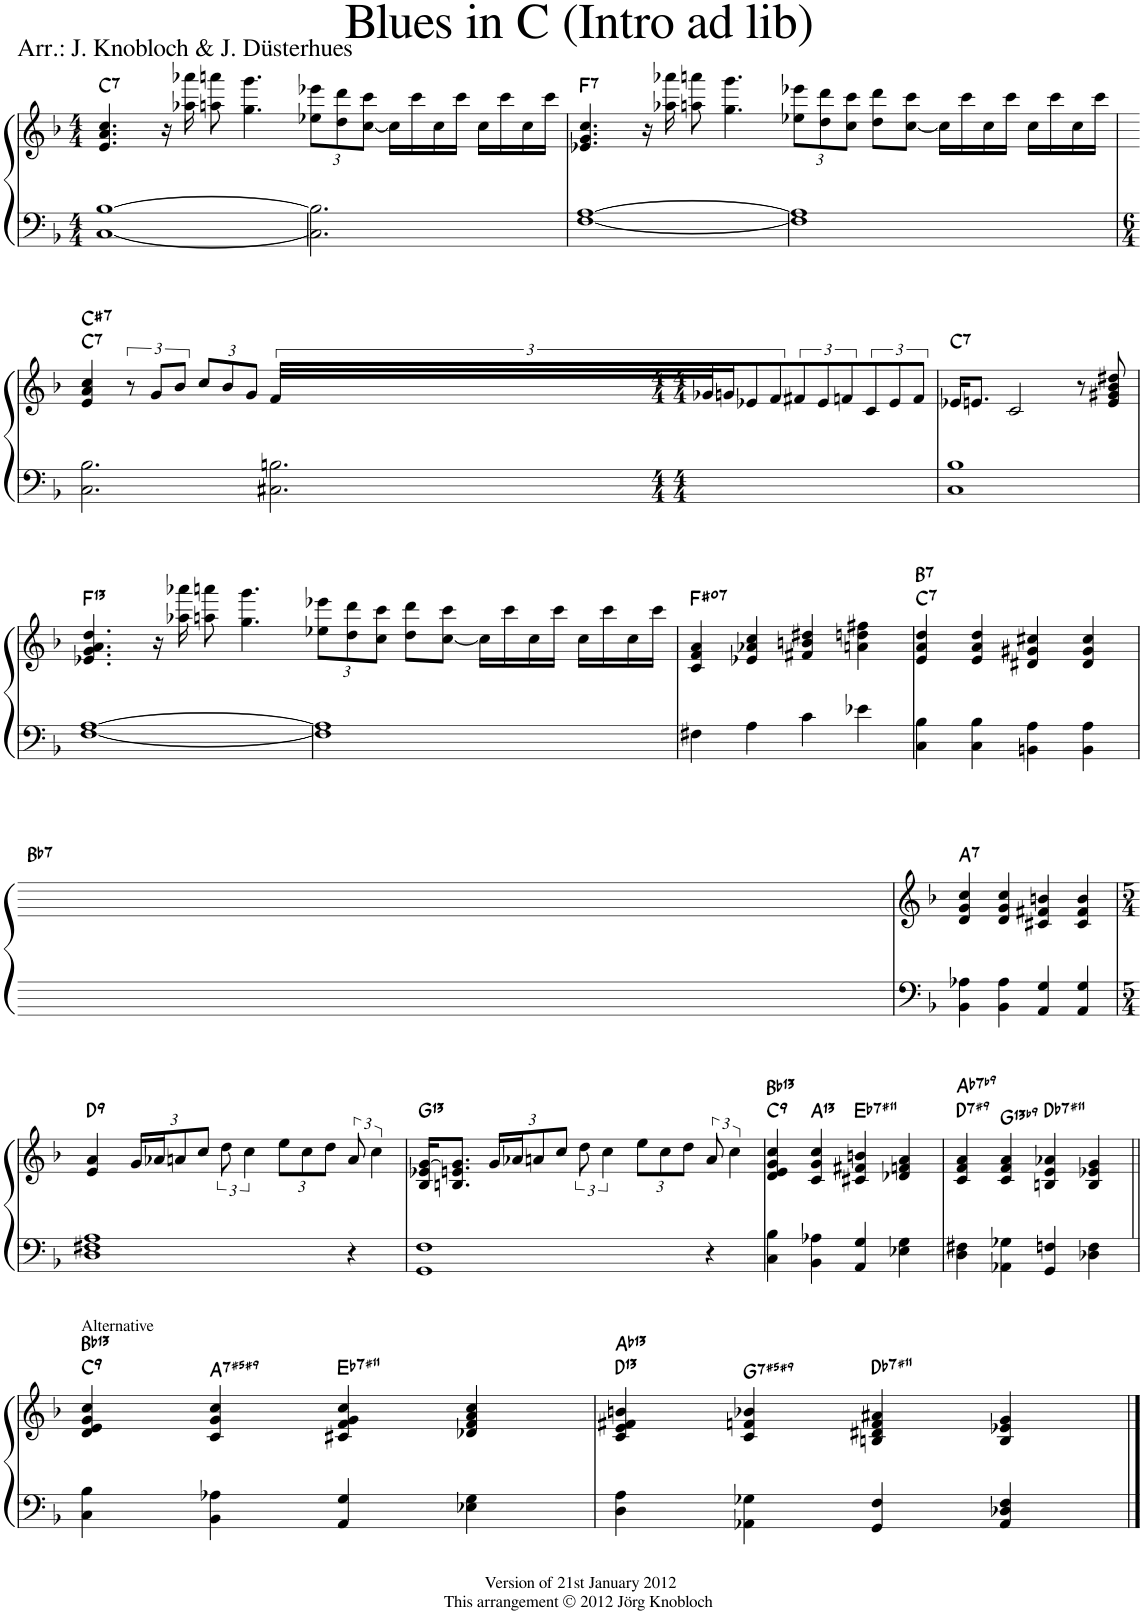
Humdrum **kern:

**kern	**kern	**harte
*part1	*part1	*part1
*staff2	*staff1	*
*I"Piano	*	*
*I'Pno	*	*
*clefF4	*clefG2	*
*k[b-]	*k[b-]	*
*M4/4	*M4/4	*
=1	=1	=1
!	!	!LO:H:kt=7
[1C [1B-	4.e/ 4.a/ 4.cc/	C:7
.	16r	.
.	16aa-X\ 16aaa-X\	.
.	8aan\ 8aaan\	.
.	4.gg\ 4.ggg\	.
=2-	=2-	=2-
*M3/4	*M3/4	*
*	*Xbrackettup	*
2.C\] 2.B-\]	12ee-X\ 12eee-X\L	.
.	12dd\ 12ddd\	.
.	[12cc\ 12ccc\J	.
.	16cc\LL]	.
.	16ccc\	.
.	16cc\	.
.	16ccc\JJ	.
.	16cc\LL	.
.	16ccc\	.
.	16cc\	.
.	16ccc\JJ	.
=3	=3	=3
*M4/4	*M4/4	*
!	!	!LO:H:kt=7
[1F [1A	4.e-X/ 4.g/ 4.cc/	F:7
.	16r	.
.	16aa-X\ 16aaa-X\	.
.	8aan\ 8aaan\	.
.	4.gg\ 4.ggg\	.
=4-	=4-	=4-
1F] 1A]	12ee-X\ 12eee-X\L	.
.	12dd\ 12ddd\	.
.	12cc\ 12ccc\J	.
.	8dd\ 8ddd\L	.
.	[8cc\ 8ccc\J	.
.	16cc\LL]	.
.	16ccc\	.
.	16cc\	.
.	16ccc\JJ	.
.	16cc\LL	.
.	16ccc\	.
.	16cc\	.
.	16ccc\JJ	.
!!LO:LB:g=z
=5	=5	=5
*M6/4	*	*
!	!	!LO:H:n=1:kt=7
!	!	!LO:H:n=2:kt=7
2.C\ 2.B-\	4e/ 4a/ 4cc/	C:7 C#:7
*	*brackettup	*
.	12r	.
.	12g/L	.
.	12b-/J	.
*	*Xbrackettup	*
.	12cc/L	.
.	12b-/	.
.	12g/J	.
*	*brackettup	*
2.C#X\ 2.Bn\	48f/LLL	.
.	48g-X/J	.
.	24gn/J	.
.	12e-X/	.
.	12f/	.
.	12f#X/	.
.	12e-/	.
.	12fn/	.
.	12c/	.
.	12e-/	.
.	12f/J	.
=6	=6	=6
*M4/4	*M4/4	*
!	!	!LO:H:kt=7
1C 1B-	16e-X/KL	C:7
.	8.en/J	.
.	2c/	.
.	8r	.
.	8e/ 8g#X/ 8b-/ 8dd#X/	.
!!LO:LB:g=z
=7	=7	=7
!	!	!LO:H:kt=13
[1F [1A	4.e-X/ 4.g/ 4.a/ 4.dd/	F:9(11,13)
.	16r	.
.	16aa-X\ 16aaa-X\	.
.	8aan\ 8aaan\	.
.	4.gg\ 4.ggg\	.
=8-	=8-	=8-
*	*Xbrackettup	*
1F] 1A]	12ee-X\ 12eee-X\L	.
.	12dd\ 12ddd\	.
.	12cc\ 12ccc\J	.
.	8dd\ 8ddd\L	.
.	[8cc\ 8ccc\J	.
.	16cc\LL]	.
.	16ccc\	.
.	16cc\	.
.	16ccc\JJ	.
.	16cc\LL	.
.	16ccc\	.
.	16cc\	.
.	16ccc\JJ	.
=9	=9	=9
!	!	!LO:H:kt=7
4F#X\	4c/ 4f/ 4a/	F#:dim7
4A\	4e-X/ 4a-X/ 4cc/	.
4c\	4f#X/ 4bn/ 4dd#X/	.
4e-X\	4an\ 4ddn\ 4ff#X\	.
=10	=10	=10
!	!	!LO:H:n=1:kt=7
!	!	!LO:H:n=2:kt=7
4C\ 4B-\	4e/ 4a/ 4dd/	C:7 B:7
4C\ 4B-\	4e/ 4a/ 4dd/	.
4BBn\ 4A\	4d#X/ 4g#X/ 4cc#X/	.
4BB\ 4A\	4d#/ 4g#/ 4cc#/	.
!!LO:LB:g=z
=11	=11	=11
!	!	!LO:H:kt=7
4BB-\ 4A-X\	4d/ 4g/ 4cc/	A:7
4BB-\ 4A-\	4d/ 4g/ 4cc/	.
4AA/ 4G/	4c#X/ 4f#X/ 4bn/	.
4AA/ 4G/	4c#/ 4f#/ 4b/	.
!!LO:LB:g=z
=12	=12	=12
*M5/4	*M5/4	*
!	!	!LO:H:kt=9
1D 1F#X 1A	4e/ 4a/	D:9
.	24g/LL	.
.	24a-X/J	.
.	12an/	.
.	12cc/J	.
*	*brackettup	*
.	12dd\	.
.	6cc\	.
*	*Xbrackettup	*
.	12ee\L	.
.	12cc\	.
.	12dd\J	.
*	*brackettup	*
4r	12a/	.
.	6cc\	.
=13	=13	=13
!	!	!LO:H:kt=13
1GG 1F	16B-/ 16e-X/ [16g/KL	G:9(11,13)
.	8.Bn/ 8.en/ 8.g/]J	.
*	*Xbrackettup	*
.	24g/LL	.
.	24a-X/J	.
.	12an/	.
.	12cc/J	.
*	*brackettup	*
.	12dd\	.
.	6cc\	.
*	*Xbrackettup	*
.	12ee\L	.
.	12cc\	.
.	12dd\J	.
*	*brackettup	*
4r	12a/	.
.	6cc\	.
=14	=14	=14
*M4/4	*	*
!	!	!LO:H:n=1:kt=9
!	!	!LO:H:n=2:kt=13
4C\ 4B-\	4d/ 4e/ 4g/ 4cc/	C:9 Bb:9(11,13)
!	!	!LO:H:kt=13
4BB-\ 4A-X\	4c/ 4g/ 4cc/	A:9(11,13)
!	!	!LO:H:kt=7
4AA/ 4G/	4c#X/ 4f#X/ 4bn/	Eb:7(#11)
4E-X\ 4G\	4d-X/ 4fn/ 4a/	.
=15	=15	=15
!	!	!LO:H:n=1:kt=7
!	!	!LO:H:n=2:kt=7
4D\ 4F#X\	4c/ 4f/ 4a/	D:7(#9) Ab:7(b9)
!	!	!LO:H:kt=13
4AA-X\ 4G-X\	4c/ 4f/ 4a/	G:(3,5,b7,b9,11,13)
!	!	!LO:H:kt=7
4GG/ 4Fn/	4Bn/ 4e/ 4a-X/	Db:7(#11)
4D-X\ 4F\	4B/ 4e-X/ 4g/	.
!!LO:LB:g=z
=16||	=16||	=16||
!	!LO:TX:a:t=Alternative	!LO:H:n=1:kt=9
!	!	!LO:H:n=2:kt=13
4C\ 4B-\	4d/ 4e/ 4g/ 4cc/	C:9 Bb:9(11,13)
!	!	!LO:H:kt=7
4BB-\ 4A-X\	4c/ 4g/ 4cc/	A:(3,#5,b7,#9)
!	!	!LO:H:kt=7
4AA/ 4G/	4c#X/ 4f/ 4g/ 4cc/	Eb:7(#11)
4E-X\ 4G\	4d-X/ 4f/ 4a/ 4cc/	.
=17	=17	=17
!	!	!LO:H:n=1:kt=13
!	!	!LO:H:n=2:kt=13
4D\ 4A\	4c/ 4e/ 4f#X/ 4bn/	D:9(11,13) Ab:9(11,13)
!	!	!LO:H:kt=7
4AA-X\ 4G-X\	4c/ 4fn/ 4b-X/	G:(3,#5,b7,#9)
!	!	!LO:H:kt=7
4GG/ 4F/	4Bn/ 4d#X/ 4f/ 4a#X/	Db:7(#11)
4AA-/ 4D-X/ 4F/	4B/ 4e-X/ 4g/	.
==	==	==
*-	*-	*-
